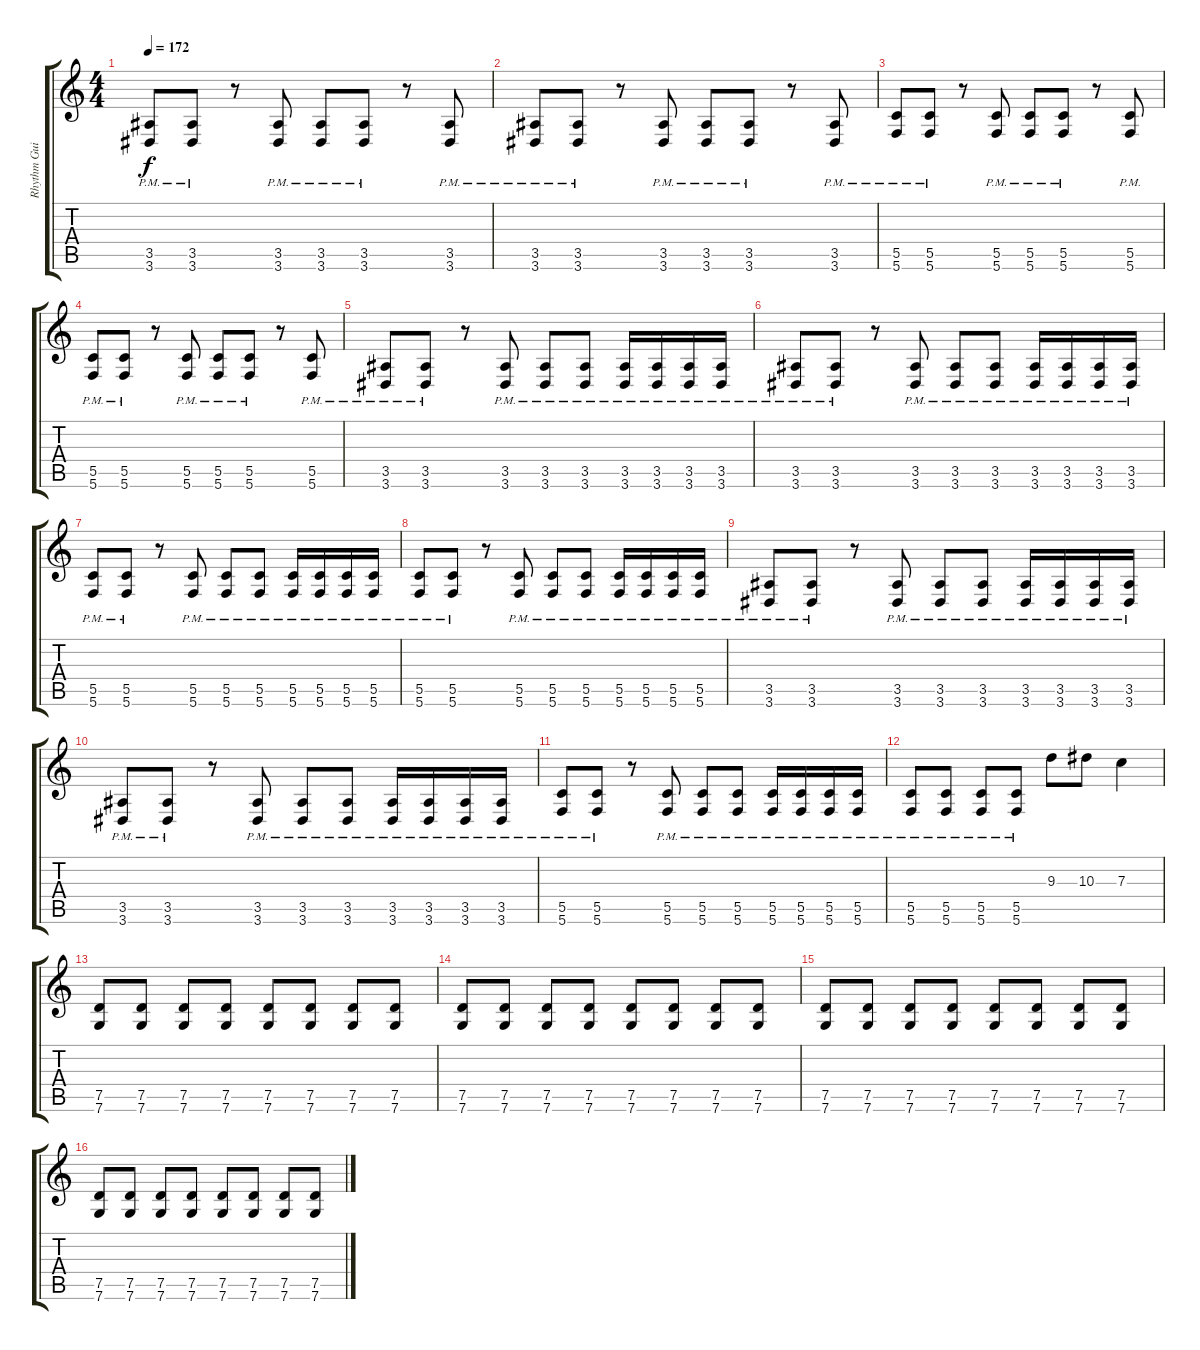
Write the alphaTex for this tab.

\track ("Rhythm Guitar 1" "Rhythm Gui") {instrument distortionguitar}
\staff {score tabs}
\tuning (D4 A3 F3 C3 G2 C2) {hide}
\ts (4 4)
\tempo 172
\clef g2
\ks c
(3.5{pm} 3.6{pm}).8{dy f} (3.5{pm} 3.6{pm}).8 r.8 (3.5{pm} 3.6{pm}).8 (3.5{pm} 3.6{pm}).8 (3.5{pm} 3.6{pm}).8 r.8 (3.5{pm} 3.6{pm}).8 |
(3.5{pm} 3.6{pm}).8 (3.5{pm} 3.6{pm}).8 r.8 (3.5{pm} 3.6{pm}).8 (3.5{pm} 3.6{pm}).8 (3.5{pm} 3.6{pm}).8 r.8 (3.5{pm} 3.6{pm}).8 |
(5.5{pm} 5.6{pm}).8 (5.5{pm} 5.6{pm}).8 r.8 (5.5{pm} 5.6{pm}).8 (5.5{pm} 5.6{pm}).8 (5.5{pm} 5.6{pm}).8 r.8 (5.5{pm} 5.6{pm}).8 |
(5.5{pm} 5.6{pm}).8 (5.5{pm} 5.6{pm}).8 r.8 (5.5{pm} 5.6{pm}).8 (5.5{pm} 5.6{pm}).8 (5.5{pm} 5.6{pm}).8 r.8 (5.5{pm} 5.6{pm}).8 |
(3.5{pm} 3.6{pm}).8 (3.5{pm} 3.6{pm}).8 r.8 (3.5{pm} 3.6{pm}).8 (3.5{pm} 3.6{pm}).8 (3.5{pm} 3.6{pm}).8 (3.5{pm} 3.6{pm}).16 (3.5{pm} 3.6{pm}).16 (3.5{pm} 3.6{pm}).16 (3.5{pm} 3.6{pm}).16 |
(3.5{pm} 3.6{pm}).8 (3.5{pm} 3.6{pm}).8 r.8 (3.5{pm} 3.6{pm}).8 (3.5{pm} 3.6{pm}).8 (3.5{pm} 3.6{pm}).8 (3.5{pm} 3.6{pm}).16 (3.5{pm} 3.6{pm}).16 (3.5{pm} 3.6{pm}).16 (3.5{pm} 3.6{pm}).16 |
(5.5{pm} 5.6{pm}).8 (5.5{pm} 5.6{pm}).8 r.8 (5.5{pm} 5.6{pm}).8 (5.5{pm} 5.6{pm}).8 (5.5{pm} 5.6{pm}).8 (5.5{pm} 5.6{pm}).16 (5.5{pm} 5.6{pm}).16 (5.5{pm} 5.6{pm}).16 (5.5{pm} 5.6{pm}).16 |
(5.5{pm} 5.6{pm}).8 (5.5{pm} 5.6{pm}).8 r.8 (5.5{pm} 5.6{pm}).8 (5.5{pm} 5.6{pm}).8 (5.5{pm} 5.6{pm}).8 (5.5{pm} 5.6{pm}).16 (5.5{pm} 5.6{pm}).16 (5.5{pm} 5.6{pm}).16 (5.5{pm} 5.6{pm}).16 |
(3.5{pm} 3.6{pm}).8 (3.5{pm} 3.6{pm}).8 r.8 (3.5{pm} 3.6{pm}).8 (3.5{pm} 3.6{pm}).8 (3.5{pm} 3.6{pm}).8 (3.5{pm} 3.6{pm}).16 (3.5{pm} 3.6{pm}).16 (3.5{pm} 3.6{pm}).16 (3.5{pm} 3.6{pm}).16 |
(3.5{pm} 3.6{pm}).8 (3.5{pm} 3.6{pm}).8 r.8 (3.5{pm} 3.6{pm}).8 (3.5{pm} 3.6{pm}).8 (3.5{pm} 3.6{pm}).8 (3.5{pm} 3.6{pm}).16 (3.5{pm} 3.6{pm}).16 (3.5{pm} 3.6{pm}).16 (3.5{pm} 3.6{pm}).16 |
(5.5{pm} 5.6{pm}).8 (5.5{pm} 5.6{pm}).8 r.8 (5.5{pm} 5.6{pm}).8 (5.5{pm} 5.6{pm}).8 (5.5{pm} 5.6{pm}).8 (5.5{pm} 5.6{pm}).16 (5.5{pm} 5.6{pm}).16 (5.5{pm} 5.6{pm}).16 (5.5{pm} 5.6{pm}).16 |
(5.5{pm} 5.6{pm}).8 (5.5{pm} 5.6{pm}).8 (5.5{pm} 5.6{pm}).8 (5.5{pm} 5.6{pm}).8 9.3.8 10.3.8 7.3.4 |
(7.5 7.6).8 (7.5 7.6).8 (7.5 7.6).8 (7.5 7.6).8 (7.5 7.6).8 (7.5 7.6).8 (7.5 7.6).8 (7.5 7.6).8 |
(7.5 7.6).8 (7.5 7.6).8 (7.5 7.6).8 (7.5 7.6).8 (7.5 7.6).8 (7.5 7.6).8 (7.5 7.6).8 (7.5 7.6).8 |
(7.5 7.6).8 (7.5 7.6).8 (7.5 7.6).8 (7.5 7.6).8 (7.5 7.6).8 (7.5 7.6).8 (7.5 7.6).8 (7.5 7.6).8 |
(7.5 7.6).8 (7.5 7.6).8 (7.5 7.6).8 (7.5 7.6).8 (7.5 7.6).8 (7.5 7.6).8 (7.5 7.6).8 (7.5 7.6).8
